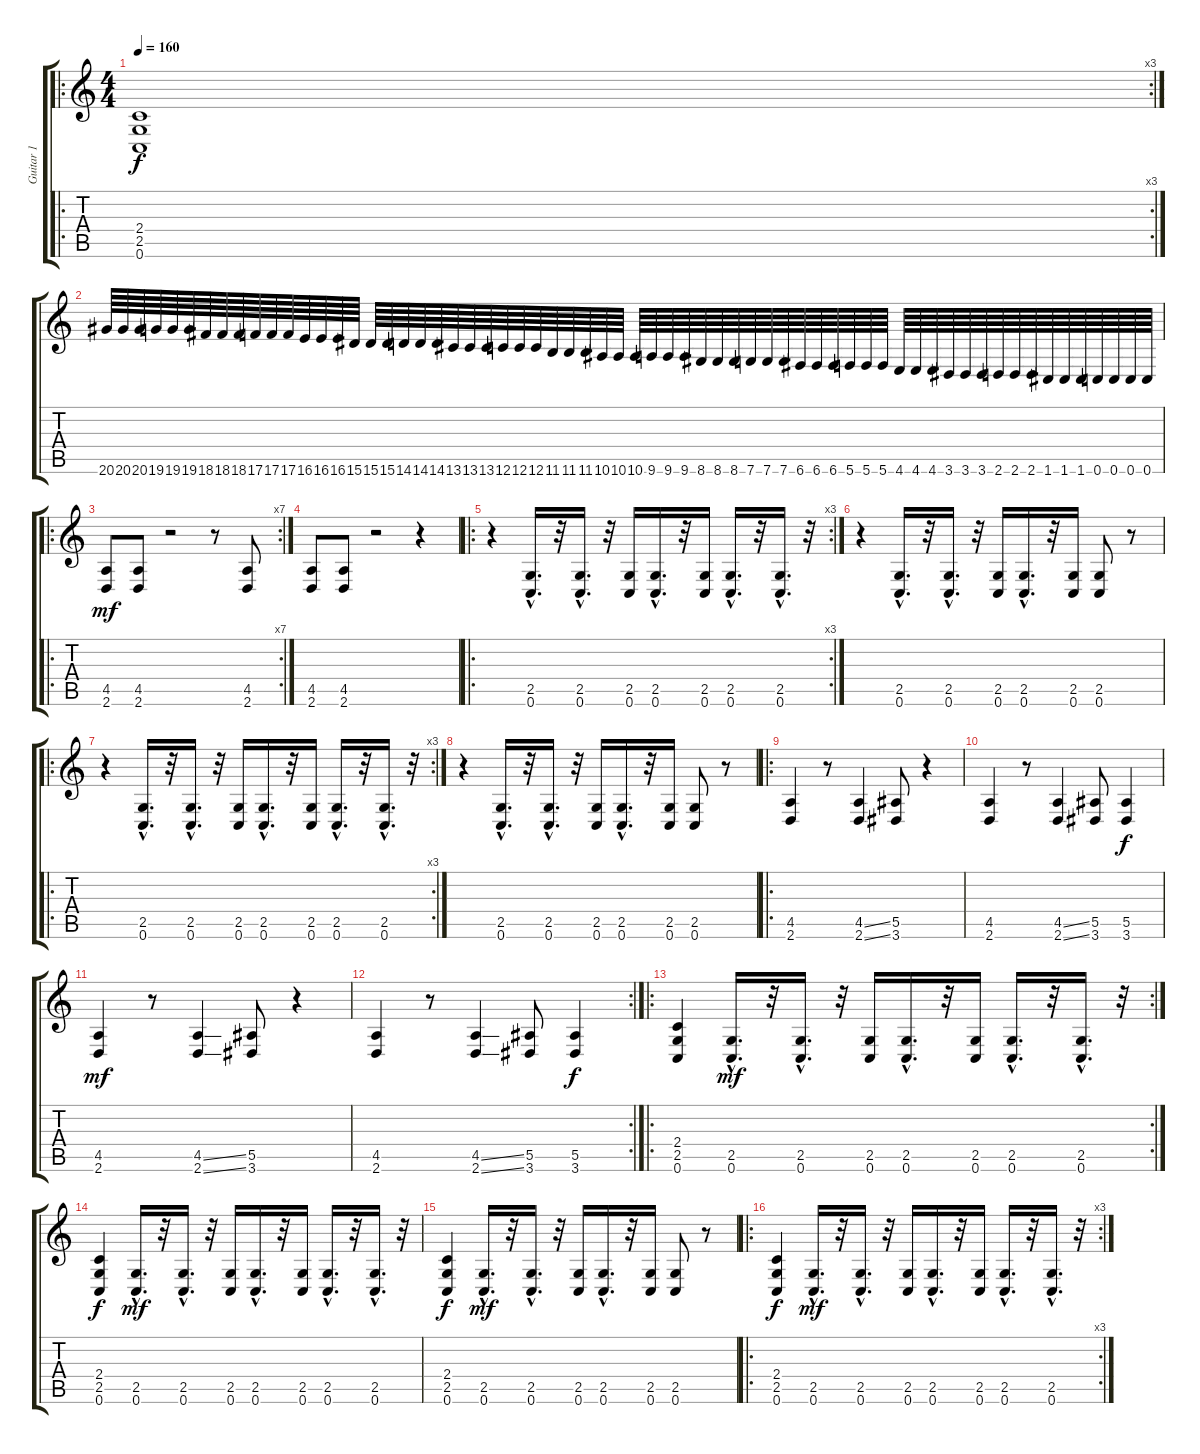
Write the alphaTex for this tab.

\track ("Guitar 1" "Guitar 1") {instrument overdrivenguitar}
\staff {score tabs}
\tuning (C4 G3 Eb3 Bb2 F2 C2) {hide}
\ro
\rc 3
\ts (4 4)
\tempo 160
\clef g2
\ks c
(2.4 2.5 0.6).1{dy f} |
20.6.64{volume 10} 20.6.64 20.6.64 19.6.64 19.6.64 19.6.64 18.6.64 18.6.64 18.6.64 17.6.64 17.6.64 17.6.64 16.6.64 16.6.64 16.6.64 15.6.64 15.6.64 15.6.64 14.6.64 14.6.64 14.6.64 13.6.64 13.6.64 13.6.64 12.6.64 12.6.64 12.6.64 11.6.64 11.6.64 11.6.64 10.6.64 10.6.64 10.6.64 9.6.64 9.6.64 9.6.64 8.6.64 8.6.64 8.6.64 7.6.64 7.6.64 7.6.64 6.6.64 6.6.64 6.6.64 5.6.64 5.6.64 5.6.64 4.6.64 4.6.64 4.6.64 3.6.64 3.6.64 3.6.64 2.6.64 2.6.64 2.6.64 1.6.64 1.6.64 1.6.64 0.6.64 0.6.64 0.6.64 0.6.64 |
\ro
\rc 7
(4.5 2.6).8{dy mf volume 16} (4.5 2.6).8 r.2 r.8 (4.5 2.6).8 |
(4.5 2.6).8 (4.5 2.6).8 r.2 r.4 |
\ro
\rc 3
r.4 (2.5{hac} 0.6{hac}).16{d} r.32 (2.5{hac} 0.6{hac}).16{d} r.32 (2.5 0.6).16 (2.5{hac} 0.6{hac}).16{d} r.32 (2.5 0.6).16 (2.5{hac} 0.6{hac}).16{d} r.32 (2.5{hac} 0.6{hac}).16{d} r.32 |
r.4 (2.5{hac} 0.6{hac}).16{d} r.32 (2.5{hac} 0.6{hac}).16{d} r.32 (2.5 0.6).16 (2.5{hac} 0.6{hac}).16{d} r.32 (2.5 0.6).16 (2.5 0.6).8 r.8 |
\ro
\rc 3
r.4 (2.5{hac} 0.6{hac}).16{d} r.32 (2.5{hac} 0.6{hac}).16{d} r.32 (2.5 0.6).16 (2.5{hac} 0.6{hac}).16{d} r.32 (2.5 0.6).16 (2.5{hac} 0.6{hac}).16{d} r.32 (2.5{hac} 0.6{hac}).16{d} r.32 |
r.4 (2.5{hac} 0.6{hac}).16{d} r.32 (2.5{hac} 0.6{hac}).16{d} r.32 (2.5 0.6).16 (2.5{hac} 0.6{hac}).16{d} r.32 (2.5 0.6).16 (2.5 0.6).8 r.8 |
\ro
(4.5 2.6).4 r.8 (4.5{ss} 2.6{ss}).4 (5.5 3.6).8 r.4 |
(4.5 2.6).4 r.8 (4.5{ss} 2.6{ss}).4 (5.5 3.6).8 (5.5 3.6).4{dy f} |
(4.5 2.6).4{dy mf} r.8 (4.5{ss} 2.6{ss}).4 (5.5 3.6).8 r.4 |
\rc 2
(4.5 2.6).4 r.8 (4.5{ss} 2.6{ss}).4 (5.5 3.6).8 (5.5 3.6).4{dy f} |
\ro
\rc 2
(2.4 2.5 0.6).4 (2.5{hac} 0.6{hac}).16{d dy mf} r.32 (2.5{hac} 0.6{hac}).16{d} r.32 (2.5 0.6).16 (2.5{hac} 0.6{hac}).16{d} r.32 (2.5 0.6).16 (2.5{hac} 0.6{hac}).16{d} r.32 (2.5{hac} 0.6{hac}).16{d} r.32 |
(2.4 2.5 0.6).4{dy f} (2.5{hac} 0.6{hac}).16{d dy mf} r.32 (2.5{hac} 0.6{hac}).16{d} r.32 (2.5 0.6).16 (2.5{hac} 0.6{hac}).16{d} r.32 (2.5 0.6).16 (2.5{hac} 0.6{hac}).16{d} r.32 (2.5{hac} 0.6{hac}).16{d} r.32 |
(2.4 2.5 0.6).4{dy f} (2.5{hac} 0.6{hac}).16{d dy mf} r.32 (2.5{hac} 0.6{hac}).16{d} r.32 (2.5 0.6).16 (2.5{hac} 0.6{hac}).16{d} r.32 (2.5 0.6).16 (2.5 0.6).8 r.8 |
\ro
\rc 3
(2.4 2.5 0.6).4{dy f} (2.5{hac} 0.6{hac}).16{d dy mf} r.32 (2.5{hac} 0.6{hac}).16{d} r.32 (2.5 0.6).16 (2.5{hac} 0.6{hac}).16{d} r.32 (2.5 0.6).16 (2.5{hac} 0.6{hac}).16{d} r.32 (2.5{hac} 0.6{hac}).16{d} r.32
